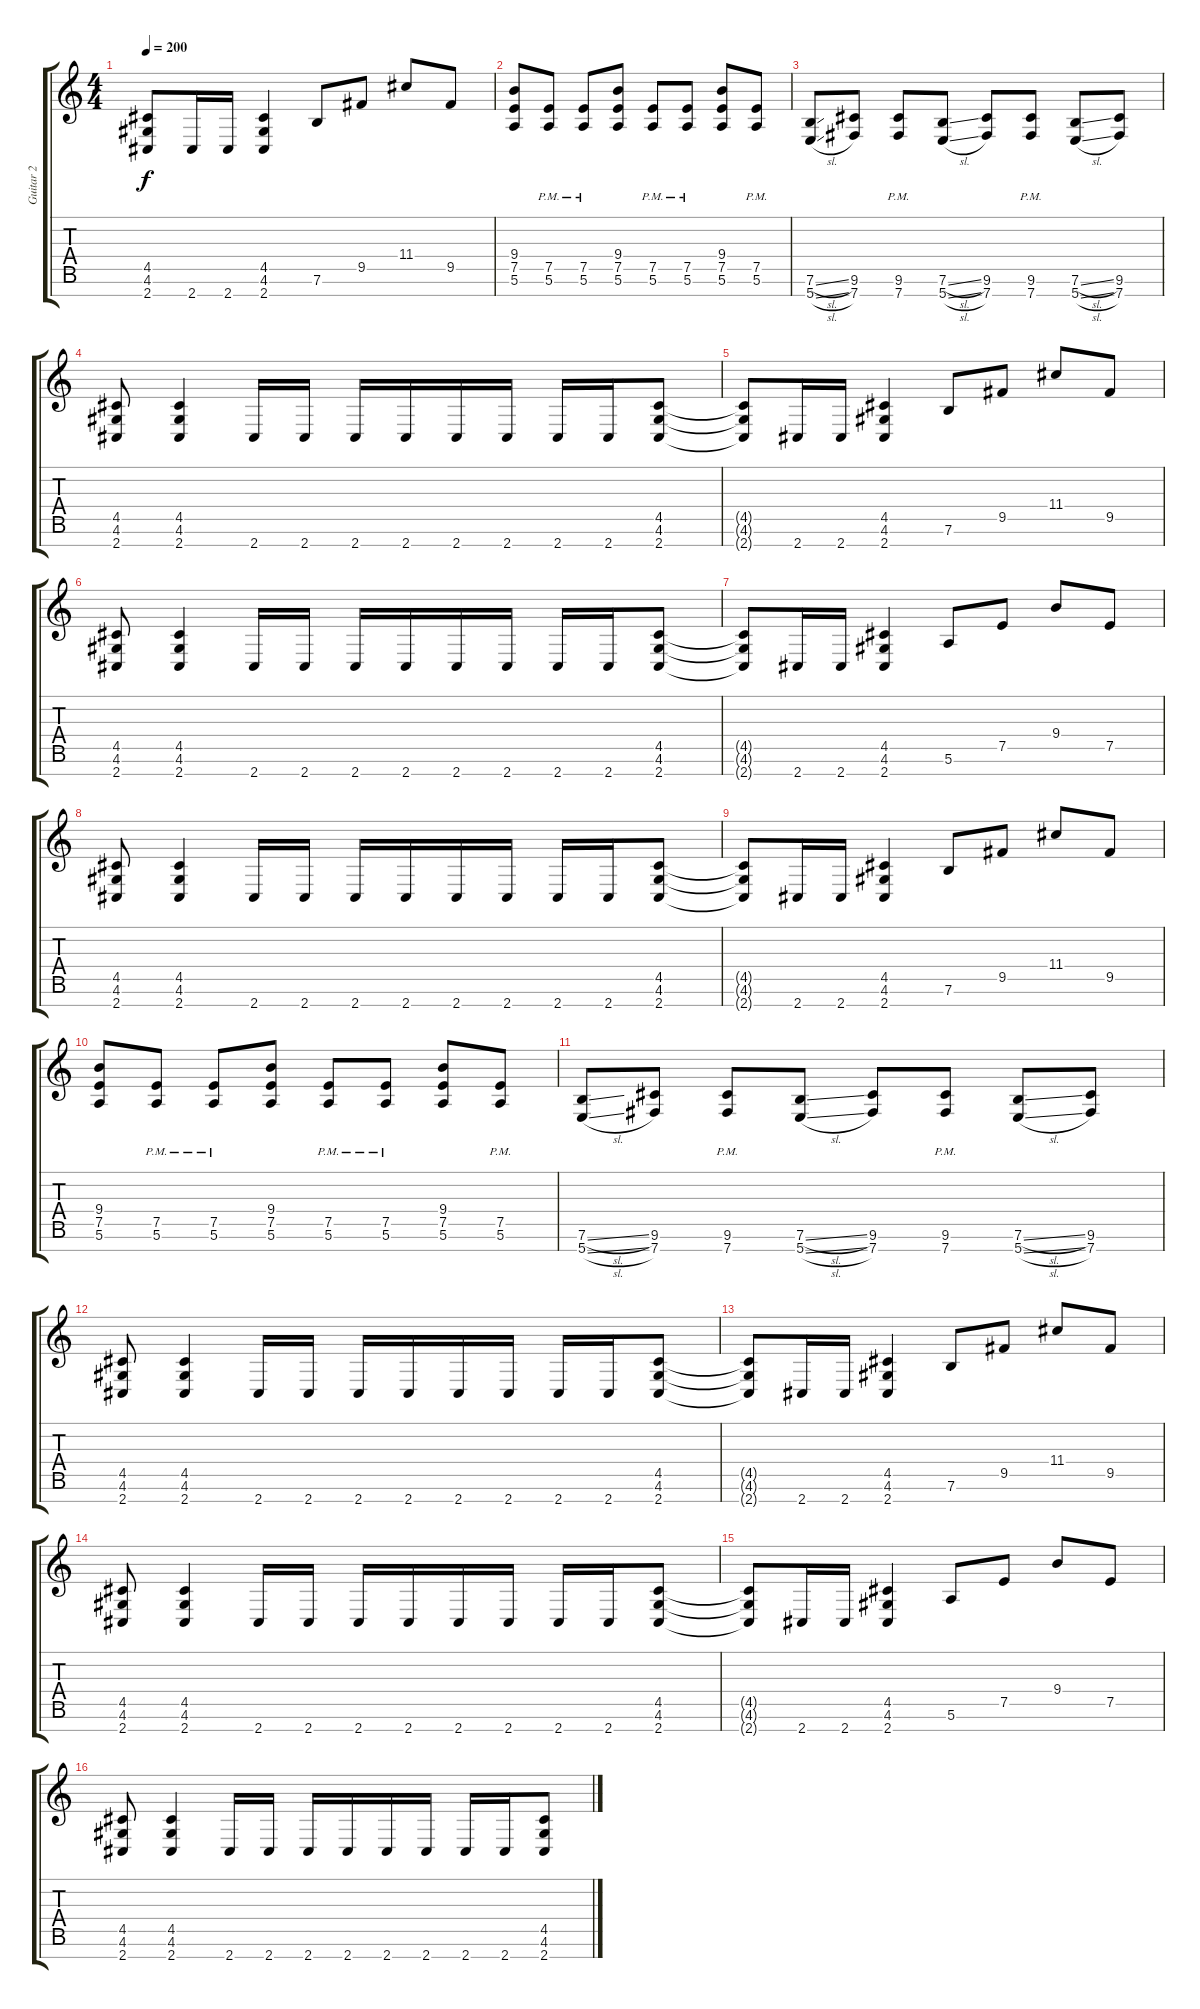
\track ("Guitar 2" "Guitar 2") {instrument distortionguitar}
\staff {score tabs}
\tuning (E4 B3 G3 D3 A2 E2 B1) {hide}
\ts (4 4)
\tempo 200
\clef g2
\ks c
(4.5{t} 4.6{t} 2.7{t}).8{dy f} 2.7.16 2.7.16 (4.5 4.6 2.7).4 7.6.8 9.5.8 11.4.8 9.5.8 |
(9.4 7.5 5.6).8 (7.5{pm} 5.6{pm}).8 (7.5{pm} 5.6{pm}).8 (9.4 7.5 5.6).8 (7.5{pm} 5.6{pm}).8 (7.5{pm} 5.6{pm}).8 (9.4 7.5 5.6).8 (7.5{pm} 5.6{pm}).8 |
(7.6{sl} 5.7{sl}).8 (9.6 7.7).8 (9.6{pm} 7.7{pm}).8 (7.6{sl} 5.7{sl}).8 (9.6 7.7).8 (9.6{pm} 7.7{pm}).8 (7.6{sl} 5.7{sl}).8 (9.6 7.7).8 |
(4.5 4.6 2.7).8 (4.5 4.6 2.7).4 2.7.16 2.7.16 2.7.16 2.7.16 2.7.16 2.7.16 2.7.16 2.7.16 (4.5 4.6 2.7).8 |
(4.5{t} 4.6{t} 2.7{t}).8 2.7.16 2.7.16 (4.5 4.6 2.7).4 7.6.8 9.5.8 11.4.8 9.5.8 |
(4.5 4.6 2.7).8 (4.5 4.6 2.7).4 2.7.16 2.7.16 2.7.16 2.7.16 2.7.16 2.7.16 2.7.16 2.7.16 (4.5 4.6 2.7).8 |
(4.5{t} 4.6{t} 2.7{t}).8 2.7.16 2.7.16 (4.5 4.6 2.7).4 5.6.8 7.5.8 9.4.8 7.5.8 |
(4.5 4.6 2.7).8 (4.5 4.6 2.7).4 2.7.16 2.7.16 2.7.16 2.7.16 2.7.16 2.7.16 2.7.16 2.7.16 (4.5 4.6 2.7).8 |
(4.5{t} 4.6{t} 2.7{t}).8 2.7.16 2.7.16 (4.5 4.6 2.7).4 7.6.8 9.5.8 11.4.8 9.5.8 |
(9.4 7.5 5.6).8 (7.5{pm} 5.6{pm}).8 (7.5{pm} 5.6{pm}).8 (9.4 7.5 5.6).8 (7.5{pm} 5.6{pm}).8 (7.5{pm} 5.6{pm}).8 (9.4 7.5 5.6).8 (7.5{pm} 5.6{pm}).8 |
(7.6{sl} 5.7{sl}).8 (9.6 7.7).8 (9.6{pm} 7.7{pm}).8 (7.6{sl} 5.7{sl}).8 (9.6 7.7).8 (9.6{pm} 7.7{pm}).8 (7.6{sl} 5.7{sl}).8 (9.6 7.7).8 |
(4.5 4.6 2.7).8 (4.5 4.6 2.7).4 2.7.16 2.7.16 2.7.16 2.7.16 2.7.16 2.7.16 2.7.16 2.7.16 (4.5 4.6 2.7).8 |
(4.5{t} 4.6{t} 2.7{t}).8 2.7.16 2.7.16 (4.5 4.6 2.7).4 7.6.8 9.5.8 11.4.8 9.5.8 |
(4.5 4.6 2.7).8 (4.5 4.6 2.7).4 2.7.16 2.7.16 2.7.16 2.7.16 2.7.16 2.7.16 2.7.16 2.7.16 (4.5 4.6 2.7).8 |
(4.5{t} 4.6{t} 2.7{t}).8 2.7.16 2.7.16 (4.5 4.6 2.7).4 5.6.8 7.5.8 9.4.8 7.5.8 |
(4.5 4.6 2.7).8 (4.5 4.6 2.7).4 2.7.16 2.7.16 2.7.16 2.7.16 2.7.16 2.7.16 2.7.16 2.7.16 (4.5 4.6 2.7).8
